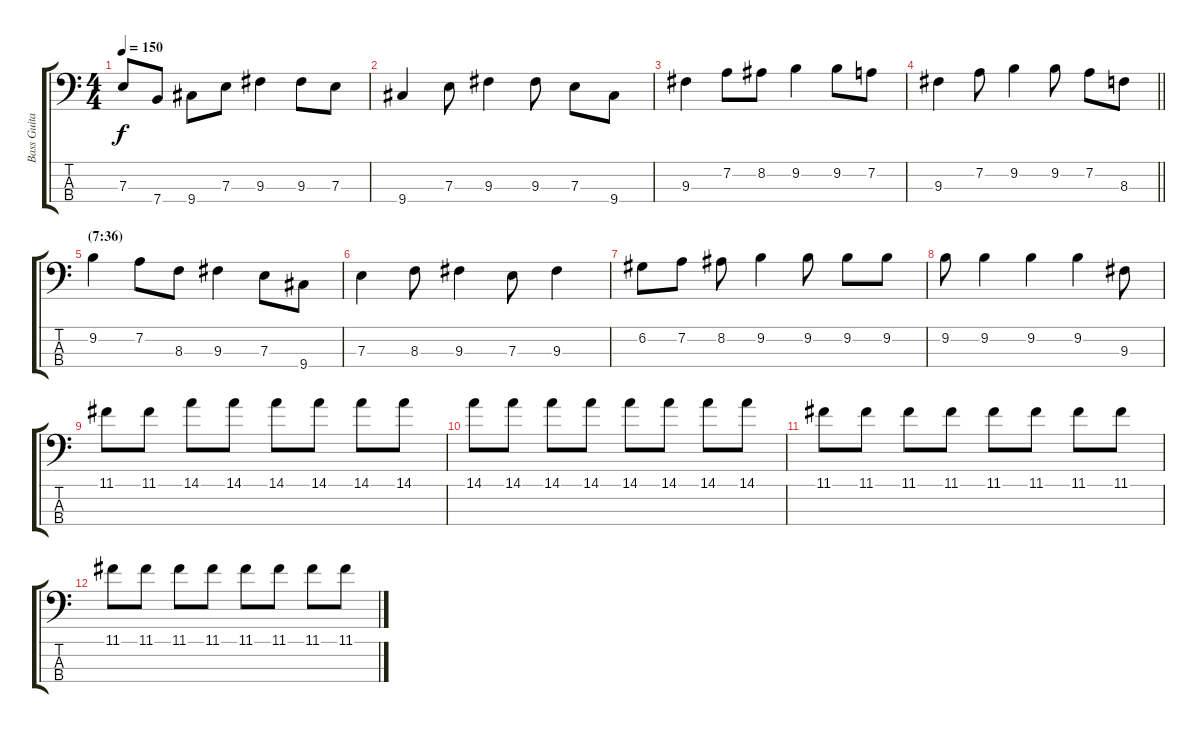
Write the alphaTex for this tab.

\track ("Bass Guitar" "Bass Guita") {instrument electricbassfinger}
\staff {score tabs}
\tuning (G2 D2 A1 E1) {hide}
\ts (4 4)
\tempo 150
\clef f4
\ks c
7.3.8{dy f} 7.4.8 9.4.8 7.3.8 9.3.4 9.3.8 7.3.8 |
9.4.4 7.3.8 9.3.4 9.3.8 7.3.8 9.4.8 |
9.3.4 7.2.8 8.2.8 9.2.4 9.2.8 7.2.8 |
\barLineRight lightlight
9.3.4 7.2.8 9.2.4 9.2.8 7.2.8 8.3.8 |
\section ("" "(7:36)")
9.2.4 7.2.8 8.3.8 9.3.4 7.3.8 9.4.8 |
7.3.4 8.3.8 9.3.4 7.3.8 9.3.4 |
6.2.8 7.2.8 8.2.8 9.2.4 9.2.8 9.2.8 9.2.8 |
9.2.8 9.2.4 9.2.4 9.2.4 9.3.8 |
11.1.8 11.1.8 14.1.8 14.1.8 14.1.8 14.1.8 14.1.8 14.1.8 |
14.1.8 14.1.8 14.1.8 14.1.8 14.1.8 14.1.8 14.1.8 14.1.8 |
11.1.8 11.1.8 11.1.8 11.1.8 11.1.8 11.1.8 11.1.8 11.1.8 |
11.1.8 11.1.8 11.1.8 11.1.8 11.1.8 11.1.8 11.1.8 11.1.8
